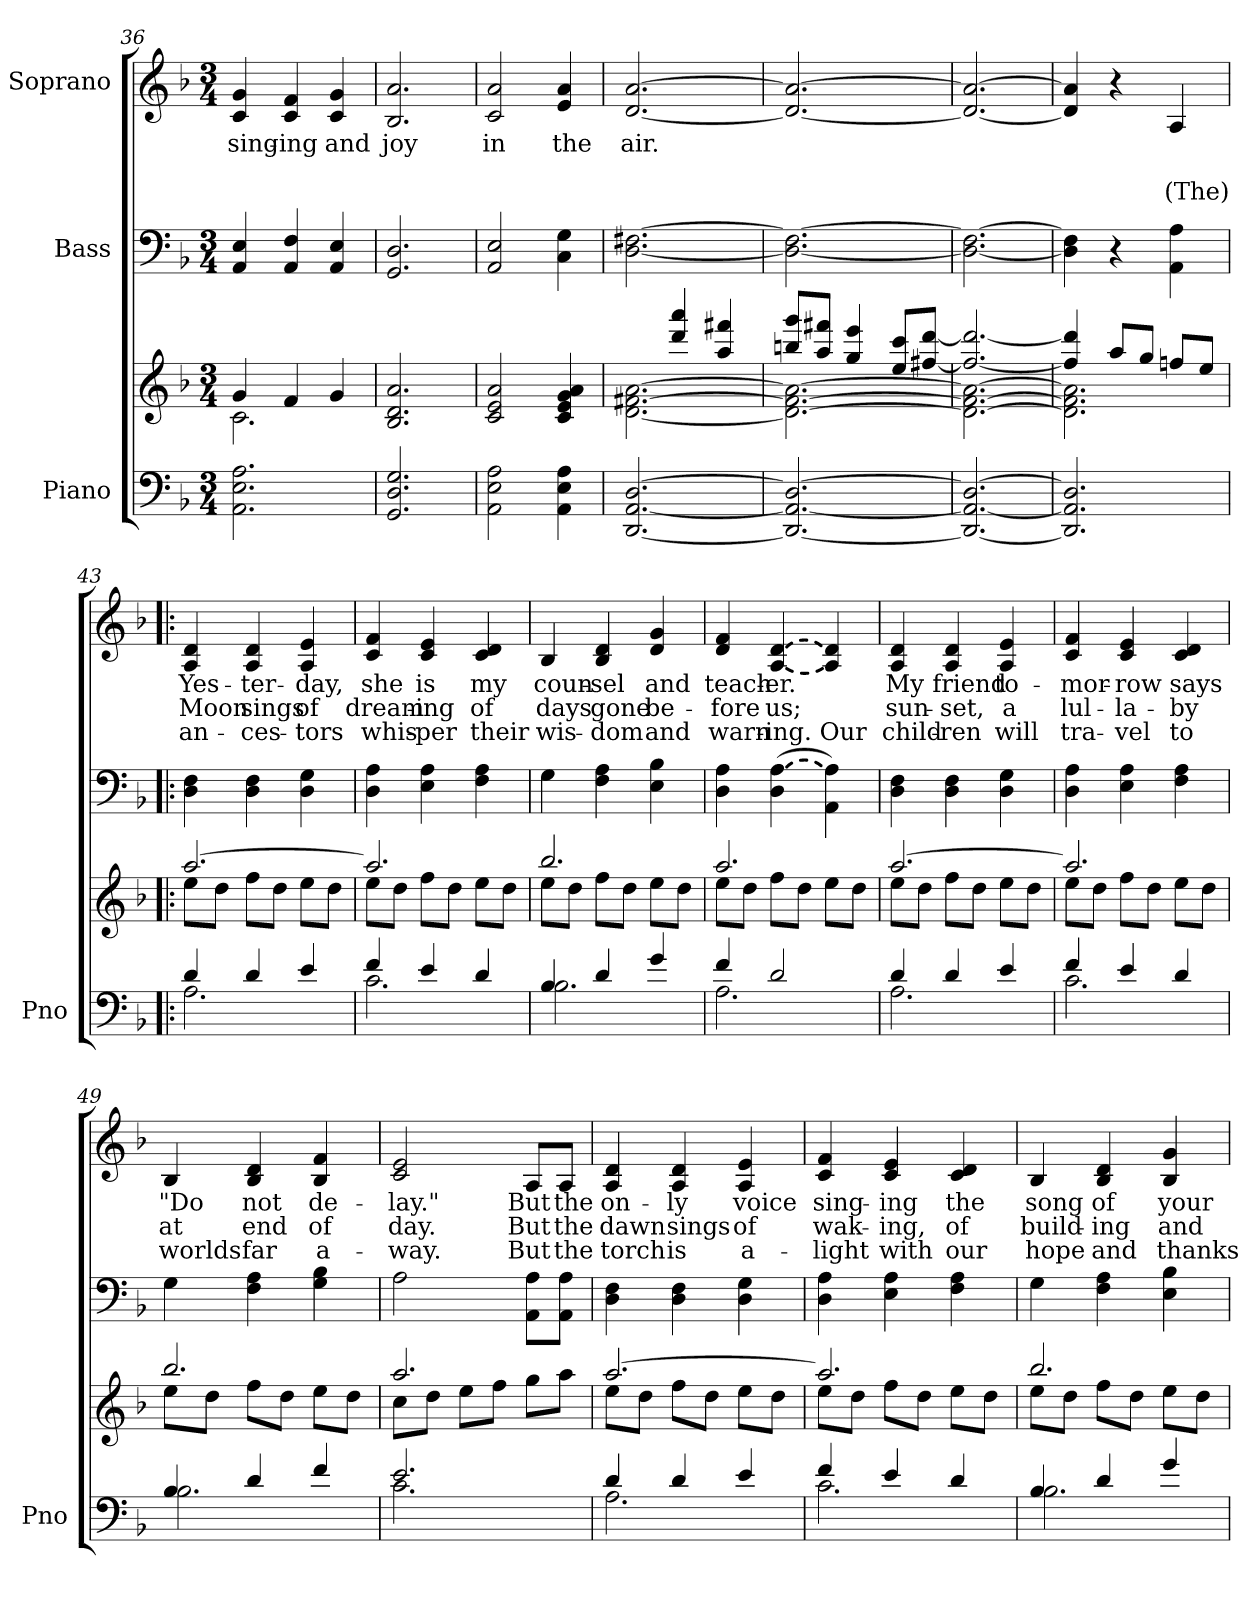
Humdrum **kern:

**kern	**kern	**kern	**kern	**text	**text	**text
*part3	*part3	*part2	*part1	*part1	*part1	*part1
*staff4	*staff3	*staff2	*staff1	*staff1	*staff1	*staff1
*I"Piano	*	*I"Bass	*I"Soprano	*	*	*
*I'Pno	*	*	*	*	*	*
*clefF4	*clefG2	*clefF4	*clefG2	*	*	*
*k[b-]	*k[b-]	*k[b-]	*k[b-]	*	*	*
*d:	*d:	*d:	*d:	*	*	*
*M3/4	*M3/4	*M3/4	*M3/4	*	*	*
=36	=36	=36	=36	=36	=36	=36
*	*^	*	*	*	*	*
2.AA\ 2.E\ 2.A\	4g/	2.c\	4AA/ 4E/	4c/ 4g/	sing-	.	.
.	4f/	.	4AA/ 4F/	4c/ 4f/	-ing	.	.
.	4g/	.	4AA/ 4E/	4c/ 4g/	and	.	.
*	*v	*v	*	*	*	*	*
=37	=37	=37	=37	=37	=37	=37
2.GG/ 2.D/ 2.G/	2.B-/ 2.d/ 2.a/	2.GG/ 2.D/	2.B-/ 2.a/	joy	.	.
=38	=38	=38	=38	=38	=38	=38
2AA\ 2E\ 2A\	2c/ 2e/ 2a/	2AA/ 2E/	2c/ 2a/	in	.	.
4AA\ 4E\ 4A\	4c/ 4e/ 4g/ 4a/	4C\ 4G\	4e/ 4a/	the	.	.
=39	=39	=39	=39	=39	=39	=39
*	*^	*	*	*	*	*
[2.DD/ [2.AA/ [2.D/	[<2.d\ [<2.f#X\ [<2.a\	4ryy	[<2.D\ [>2.F#X\	[<2.d/ [>2.a/	air.	.	.
.	.	4ddd/ 4aaa/	.	.	.	.	.
.	.	4aa/ 4fff#X/	.	.	.	.	.
=40	=40	=40	=40	=40	=40	=40	=40
2.DD/_ 2.AA/_ 2.D/_	2.d\_ 2.f#\_ 2.a\_	8bbn/ 8ggg/L	2.D\_ 2.F#\_	2.d/_ 2.a/_	.	.	.
.	.	8aa/ 8fff#X/J	.	.	.	.	.
.	.	4gg/ 4eee/	.	.	.	.	.
.	.	8ee/ 8ccc/L	.	.	.	.	.
.	.	[>8ff#X/ [>8ddd/J	.	.	.	.	.
=41	=41	=41	=41	=41	=41	=41	=41
2.DD/_ 2.AA/_ 2.D/_	2.d\_ 2.f#\_ 2.a\_	2.ff#/_ 2.ddd/_	2.D\_ 2.F#\_	2.d/_ 2.a/_	.	.	.
=42	=42	=42	=42	=42	=42	=42	=42
2.DD/] 2.AA/] 2.D/]	2.d\] 2.f#\] 2.a\]	4ff#/] 4ddd/]	4D\] 4F#\]	4d/] 4a/]	.	.	.
.	.	8aa/L	4r	4r	.	.	.
.	.	8gg/J	.	.	.	.	.
.	.	8ffn/L	4AA\ 4A\	4A/	.	.	(The)
.	.	8ee/J	.	.	.	.	.
=43!|:	=43!|:	=43!|:	=43!|:	=43!|:	=43!|:	=43!|:	=43!|:
*^	*	*	*	*	*	*	*
4d/	2.A\	[>2.aa/	8ee\L	4D\ 4F\	4A/ 4d/	Yes-	Moon	an-
.	.	.	8dd\J	.	.	.	.	.
4d/	.	.	8ff\L	4D\ 4F\	4A/ 4d/	-ter-	sings	-ces-
.	.	.	8dd\J	.	.	.	.	.
4e/	.	.	8ee\L	4D\ 4G\	4A/ 4e/	-day,	of	-tors
.	.	.	8dd\J	.	.	.	.	.
=44	=44	=44	=44	=44	=44	=44	=44	=44
4f/	2.c\	2.aa/]	8ee\L	4D\ 4A\	4c/ 4f/	she	dream-	whis-
.	.	.	8dd\J	.	.	.	.	.
4e/	.	.	8ff\L	4E\ 4A\	4c/ 4e/	is	-ing	-per
.	.	.	8dd\J	.	.	.	.	.
4d/	.	.	8ee\L	4F\ 4A\	4c/ 4d/	my	of	their
.	.	.	8dd\J	.	.	.	.	.
=45	=45	=45	=45	=45	=45	=45	=45	=45
4B-/	2.B-\	2.bb-/	8ee\L	4G\	4B-/	coun-	days	wis-
.	.	.	8dd\J	.	.	.	.	.
4d/	.	.	8ff\L	4F\ 4A\	4B-/ 4d/	-sel	gone	-dom
.	.	.	8dd\J	.	.	.	.	.
4g/	.	.	8ee\L	4E\ 4B-\	4d/ 4g/	and	be-	and
.	.	.	8dd\J	.	.	.	.	.
=46	=46	=46	=46	=46	=46	=46	=46	=46
4f/	2.A\	2.aa/	8ee\L	4D\ 4A\	4d/ 4f/	teach-	-fore	warn-
.	.	.	8dd\J	.	.	.	.	.
!	!	!	!	!LO:T:n=2:dash	!LO:T:n=1:dash	!	!	!
!	!	!	!	!	!LO:T:n=2:dash	!	!	!
2d/	.	.	8ff\L	(<4D\ [4A\	[4A/ [4d/	-er.	us;	-ing.
.	.	.	8dd\J	.	.	.	.	.
.	.	.	8ee\L	4AA\ 4A\])	4A/] 4d/]	.	.	Our
.	.	.	8dd\J	.	.	.	.	.
=47	=47	=47	=47	=47	=47	=47	=47	=47
4d/	2.A\	[>2.aa/	8ee\L	4D\ 4F\	4A/ 4d/	My	sun-	child-
.	.	.	8dd\J	.	.	.	.	.
4d/	.	.	8ff\L	4D\ 4F\	4A/ 4d/	friend	-set,	-ren
.	.	.	8dd\J	.	.	.	.	.
4e/	.	.	8ee\L	4D\ 4G\	4A/ 4e/	to-	a	will
.	.	.	8dd\J	.	.	.	.	.
=48	=48	=48	=48	=48	=48	=48	=48	=48
4f/	2.c\	2.aa/]	8ee\L	4D\ 4A\	4c/ 4f/	-mor-	lul-	tra-
.	.	.	8dd\J	.	.	.	.	.
4e/	.	.	8ff\L	4E\ 4A\	4c/ 4e/	-row	-la-	-vel
.	.	.	8dd\J	.	.	.	.	.
4d/	.	.	8ee\L	4F\ 4A\	4c/ 4d/	says	-by	to
.	.	.	8dd\J	.	.	.	.	.
=49	=49	=49	=49	=49	=49	=49	=49	=49
4B-/	2.B-\	2.bb-/	8ee\L	4G\	4B-/	"Do	at	worlds
.	.	.	8dd\J	.	.	.	.	.
4d/	.	.	8ff\L	4F\ 4A\	4B-/ 4d/	not	end	far
.	.	.	8dd\J	.	.	.	.	.
4f/	.	.	8ee\L	4G\ 4B-\	4B-/ 4f/	de-	of	a-
.	.	.	8dd\J	.	.	.	.	.
=50	=50	=50	=50	=50	=50	=50	=50	=50
2.e/	2.c\	2.aa/	8cc\L	2A\	2c/ 2e/	-lay."	day.	-way.
.	.	.	8dd\J	.	.	.	.	.
.	.	.	8ee\L	.	.	.	.	.
.	.	.	8ff\J	.	.	.	.	.
.	.	.	8gg\L	8AA\ 8A\L	8A/L	But	But	But
.	.	.	8aa\J	8AA\ 8A\J	8A/J	the	the	the
=51	=51	=51	=51	=51	=51	=51	=51	=51
4d/	2.A\	[>2.aa/	8ee\L	4D\ 4F\	4A/ 4d/	on-	dawn	torch
.	.	.	8dd\J	.	.	.	.	.
4d/	.	.	8ff\L	4D\ 4F\	4A/ 4d/	-ly	sings	is
.	.	.	8dd\J	.	.	.	.	.
4e/	.	.	8ee\L	4D\ 4G\	4A/ 4e/	voice	of	a-
.	.	.	8dd\J	.	.	.	.	.
=52	=52	=52	=52	=52	=52	=52	=52	=52
4f/	2.c\	2.aa/]	8ee\L	4D\ 4A\	4c/ 4f/	sing-	wak-	-light
.	.	.	8dd\J	.	.	.	.	.
4e/	.	.	8ff\L	4E\ 4A\	4c/ 4e/	-ing	-ing,	with
.	.	.	8dd\J	.	.	.	.	.
4d/	.	.	8ee\L	4F\ 4A\	4c/ 4d/	the	of	our
.	.	.	8dd\J	.	.	.	.	.
=53	=53	=53	=53	=53	=53	=53	=53	=53
4B-/	2.B-\	2.bb-/	8ee\L	4G\	4B-/	song	build-	hope
.	.	.	8dd\J	.	.	.	.	.
4d/	.	.	8ff\L	4F\ 4A\	4B-/ 4d/	of	-ing	and
.	.	.	8dd\J	.	.	.	.	.
4g/	.	.	8ee\L	4E\ 4B-\	4B-/ 4g/	your	and	thanks-
.	.	.	8dd\J	.	.	.	.	.
*v	*v	*	*	*	*	*	*	*
*	*v	*v	*	*	*	*	*
=	=	=	=	=	=	=
*-	*-	*-	*-	*-	*-	*-
